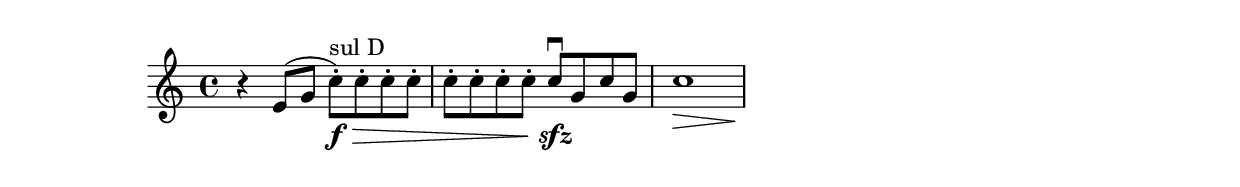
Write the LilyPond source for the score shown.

\version "2.14.0"

\header { texidoc = "Empty chords accept articulations, occupy no time,
                     and leave the current duration unchanged."
        }

\relative c' {
  r4 e8( g <>) ^"sul D" \f \> \repeat unfold 8 { c-. } <>\sfz
  <>\downbow \repeat unfold 2 { c g } c1\> <>\enddecr
}
